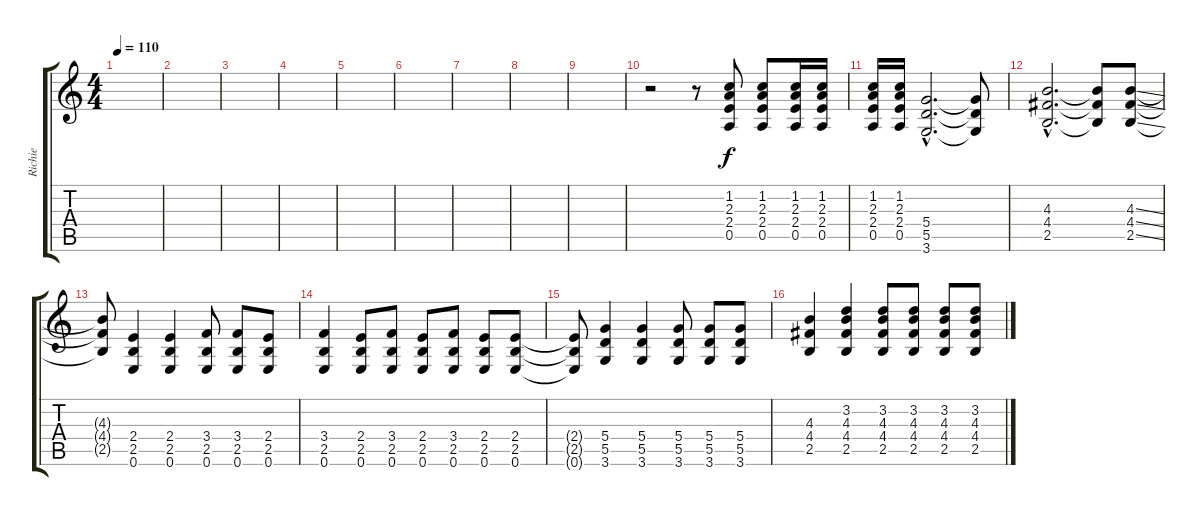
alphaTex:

\track ("Richie" "Richie") {instrument overdrivenguitar}
\staff {score tabs}
\tuning (E4 B3 G3 D3 A2 E2) {hide}
\ts (4 4)
\tempo 110
\clef g2
\ks c
|
|
|
|
|
|
|
|
|
r.2 r.8 (1.2 2.3 2.4 0.5).8 (1.2 2.3 2.4 0.5).8 (1.2 2.3 2.4 0.5).16 (1.2 2.3 2.4 0.5).16 |
(1.2 2.3 2.4 0.5).16 (1.2 2.3 2.4 0.5).16 (5.4{hac} 5.5{hac} 3.6{hac}).2{d} (5.4{t} 5.5{t} 3.6{t}).8 |
(4.3{hac} 4.4{hac} 2.5{hac}).2{d} (4.3{t} 4.4{t} 2.5{t}).8 (4.3{ss} 4.4{ss} 2.5{ss}).8 |
(4.3{t} 4.4{t} 2.5{t}).8 (2.4 2.5 0.6).4 (2.4 2.5 0.6).4 (3.4 2.5 0.6).8 (3.4 2.5 0.6).8 (2.4 2.5 0.6).8 |
(3.4 2.5 0.6).4 (2.4 2.5 0.6).8 (3.4 2.5 0.6).8 (2.4 2.5 0.6).8 (3.4 2.5 0.6).8 (2.4 2.5 0.6).8 (2.4 2.5 0.6).8 |
(2.4{t} 2.5{t} 0.6{t}).8 (5.4 5.5 3.6).4 (5.4 5.5 3.6).4 (5.4 5.5 3.6).8 (5.4 5.5 3.6).8 (5.4 5.5 3.6).8 |
(4.3 4.4 2.5).4 (3.2 4.3 4.4 2.5).4 (3.2 4.3 4.4 2.5).8 (3.2 4.3 4.4 2.5).8 (3.2 4.3 4.4 2.5).8 (3.2 4.3{ss} 4.4{ss} 2.5{ss}).8
